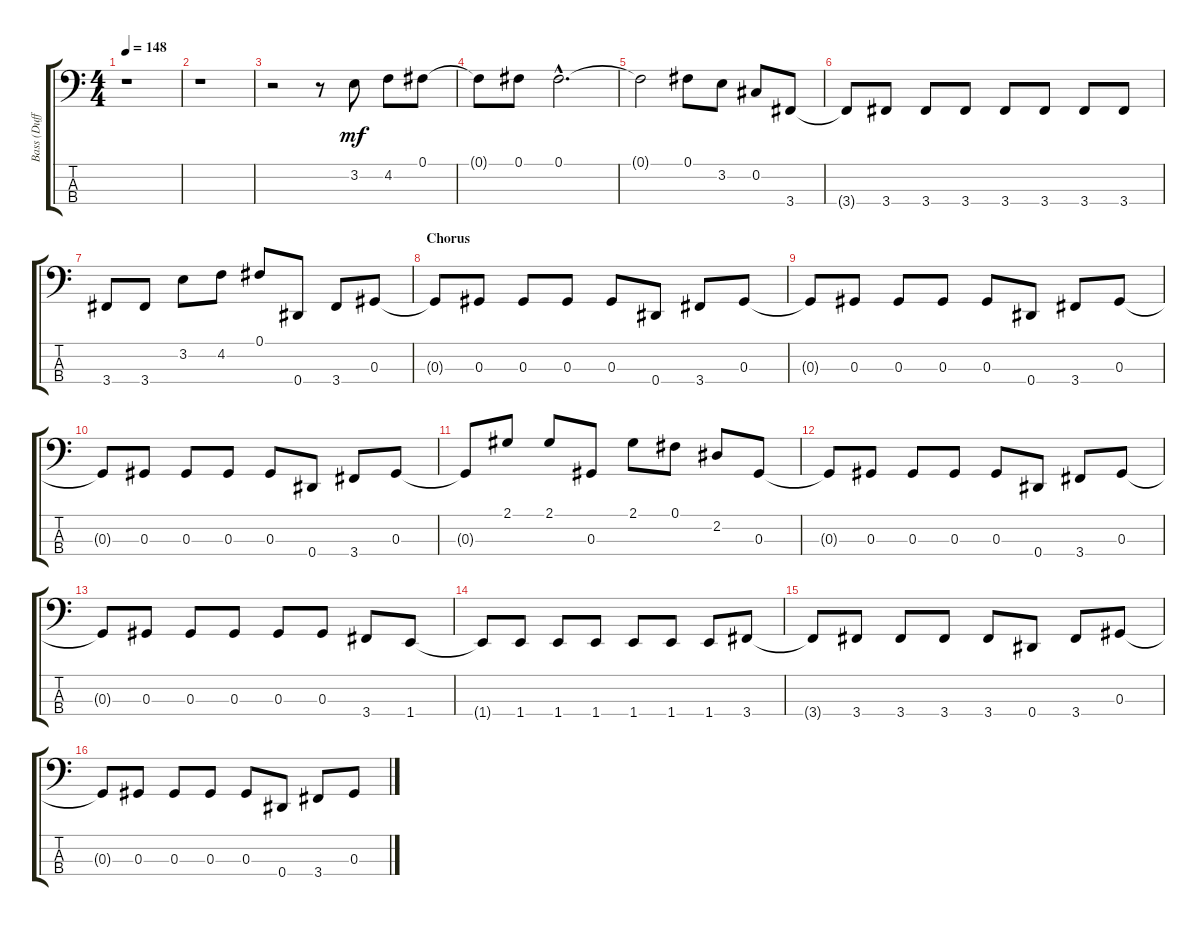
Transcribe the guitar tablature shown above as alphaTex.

\track ("Bass (Duff)" "Bass (Duff") {instrument electricbasspick}
\staff {score tabs}
\tuning (Gb2 Db2 Ab1 Eb1) {hide}
\ts (4 4)
\tempo 148
\clef f4
\ks c
r.1{dy mf} |
r.1 |
r.2 r.8 3.2.8 4.2.8 0.1.8 |
0.1{t}.8 0.1.8 0.1{hac}.2{d} |
0.1{t}.2 0.1.8 3.2.8 0.2.8 3.4.8 |
3.4{t}.8 3.4.8 3.4.8 3.4.8 3.4.8 3.4.8 3.4.8 3.4.8 |
3.4.8 3.4.8 3.2.8 4.2.8 0.1.8 0.4.8 3.4.8 0.3.8 |
\section ("" "Chorus")
0.3{t}.8 0.3.8 0.3.8 0.3.8 0.3.8 0.4.8 3.4.8 0.3.8 |
0.3{t}.8 0.3.8 0.3.8 0.3.8 0.3.8 0.4.8 3.4.8 0.3.8 |
0.3{t}.8 0.3.8 0.3.8 0.3.8 0.3.8 0.4.8 3.4.8 0.3.8 |
0.3{t}.8 2.1.8 2.1.8 0.3.8 2.1.8 0.1.8 2.2.8 0.3.8 |
0.3{t}.8 0.3.8 0.3.8 0.3.8 0.3.8 0.4.8 3.4.8 0.3.8 |
0.3{t}.8 0.3.8 0.3.8 0.3.8 0.3.8 0.3.8 3.4.8 1.4.8 |
1.4{t}.8 1.4.8 1.4.8 1.4.8 1.4.8 1.4.8 1.4.8 3.4.8 |
3.4{t}.8 3.4.8 3.4.8 3.4.8 3.4.8 0.4.8 3.4.8 0.3.8 |
0.3{t}.8 0.3.8 0.3.8 0.3.8 0.3.8 0.4.8 3.4.8 0.3.8
